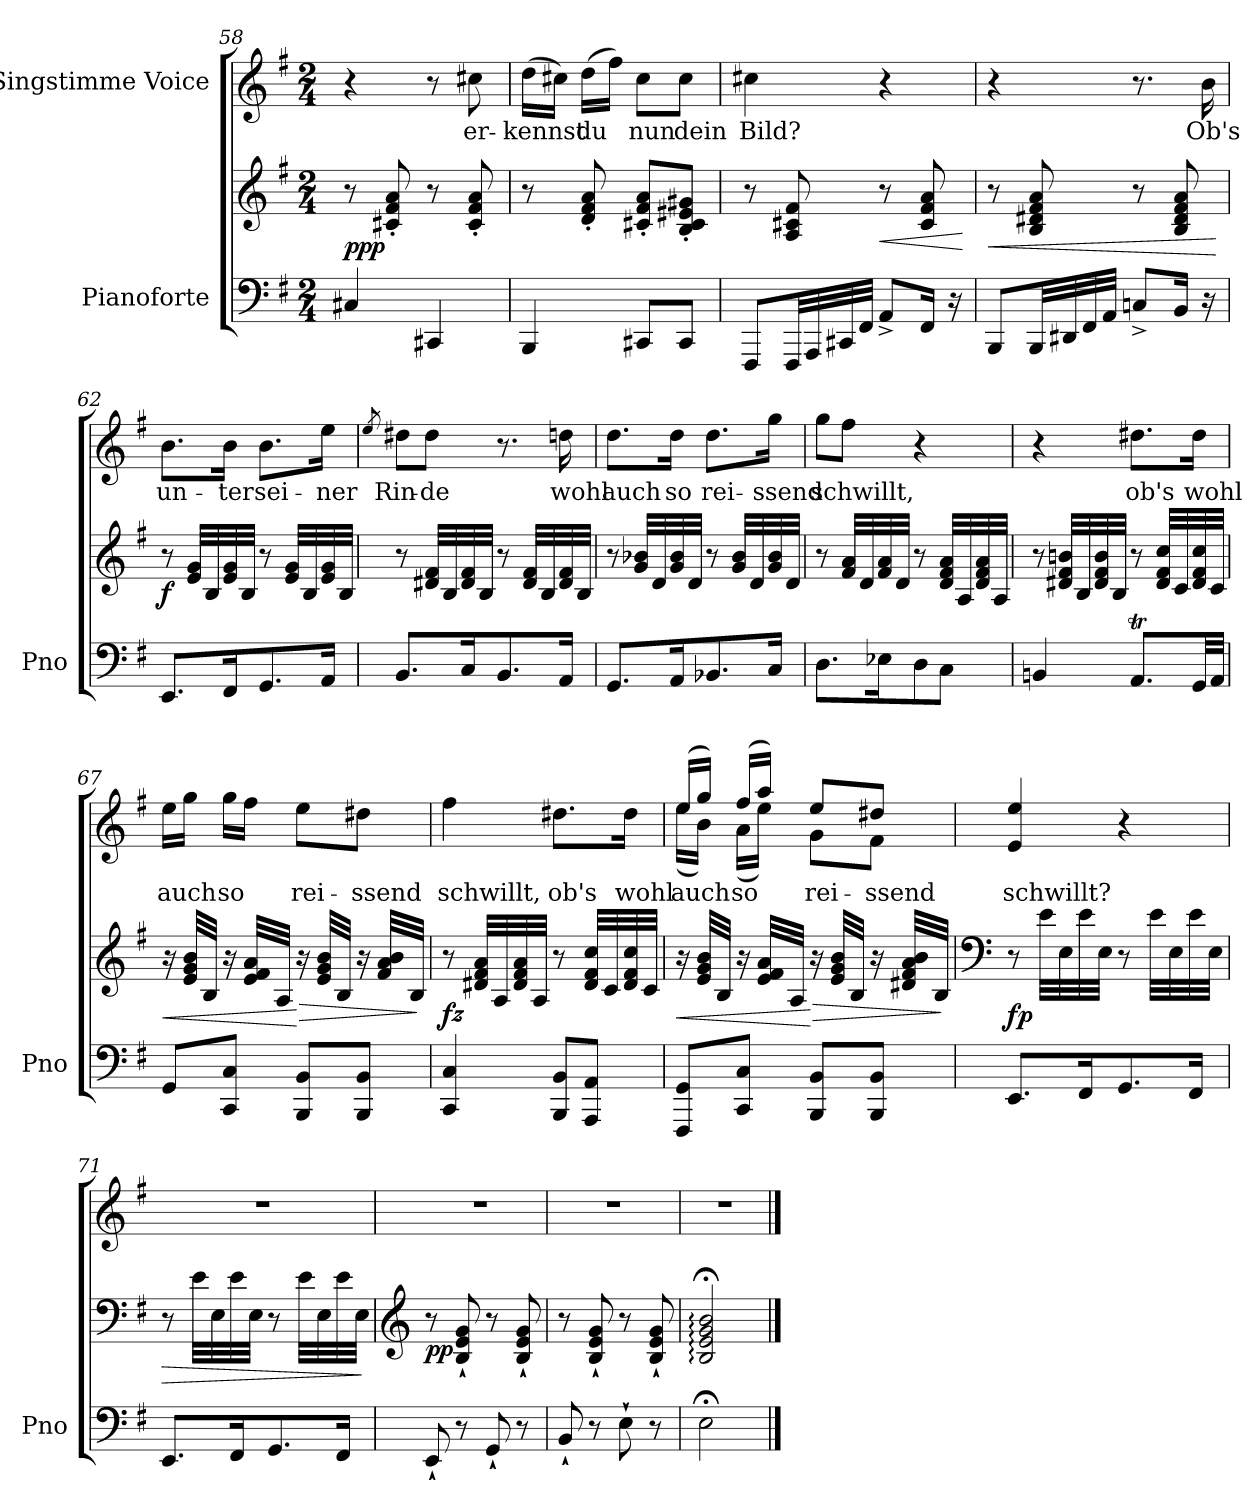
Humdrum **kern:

**kern	**kern	**dynam	**kern	**text
*part2	*part2	*part2	*part1	*part1
*staff3	*staff2	*staff2/3	*staff1	*staff1
*I"Pianoforte	*	*	*I"Singstimme Voice	*
*I'Pno	*	*	*	*
*clefF4	*clefG2	*	*clefG2	*
*k[f#]	*k[f#]	*	*k[f#]	*
*M2/4	*M2/4	*	*M2/4	*
=58	=58	=58	=58	=58
!	!	!LO:DY:b	!	!
4C#X/	8r	ppp	4r	.
.	8c#X/' 8f#/' 8a/'	.	.	.
4CC#X/	8r	.	8r	.
!	!	!	!	!LO:LY:b
.	8c#/' 8f#/' 8a/'	.	8cc#X\	er-
=59	=59	=59	=59	=59
!	!	!	!	!LO:LY:b
4BBB/	8r	.	(>16dd\LL	-kennst
.	.	.	16cc#X\JJ)	.
!	!	!	!	!LO:LY:b
.	8d/' 8f#/' 8a/'	.	(>16dd\LL	du
.	.	.	16ff#\JJ)	.
!	!	!	!	!LO:LY:b
8CC#X/L	8c#X/' 8f#/' 8a/'L	.	8cc#\L	nun
!	!	!	!	!LO:LY:b
8CC#/J	8B/' 8c#/' 8e#X/' 8g#X/'J	.	8cc#\J	dein
!!LO:LB:g=z
=60	=60	=60	=60	=60
!	!	!	!	!LO:LY:b
8FFF#/L	8r	.	4cc#X\	Bild?
32FFF#/LL	8A/ 8c#X/ 8f#/	.	.	.
32AAA/	.	.	.	.
32CC#X/	.	.	.	.
32FF#/JJJ	.	.	.	.
!	!	!LO:HP:b	!	!
8AA^/L	8r	<	4r	.
16FF#/Jk	8c#/ 8f#/ 8a/	.	.	.
16r	.	.	.	.
.	.	[	.	.
=61	=61	=61	=61	=61
!	!	!LO:HP:b	!	!
8BBB/L	8r	<	4r	.
32BBB/LL	8B/ 8d#X/ 8f#/ 8a/	.	.	.
32DD#X/	.	.	.	.
32FF#/	.	.	.	.
32AA/JJJ	.	.	.	.
8Cn^/L	8r	.	8.r	.
16BB/Jk	8B/ 8d#/ 8f#/ 8a/	.	.	.
!	!	!	!	!LO:LY:b
16r	.	.	16b\	Ob's
.	.	[	.	.
=62	=62	=62	=62	=62
!	!	!LO:DY:b	!	!LO:LY:b
8.EE/L	8r	f	8.b\L	un-
.	32e/ 32g/LLL	.	.	.
.	32B/	.	.	.
!	!	!	!	!LO:LY:b
16FF#/K	32e/ 32g/	.	16b\Jk	-ter
.	32B/JJJ	.	.	.
!	!	!	!	!LO:LY:b
8.GG/	8r	.	8.b\L	sei-
.	32e/ 32g/LLL	.	.	.
.	32B/	.	.	.
!	!	!	!	!LO:LY:b
16AA/Jk	32e/ 32g/	.	16ee\Jk	-ner
.	32B/JJJ	.	.	.
=63	=63	=63	=63	=63
.	.	.	8qee/	.
!	!	!	!	!LO:LY:b
8.BB/L	8r	.	8dd#X\L	Rin-
!	!	!	!	!LO:LY:b
.	32d#X/ 32f#/LLL	.	8dd#\J	-de
.	32B/	.	.	.
16C/K	32d#/ 32f#/	.	.	.
.	32B/JJJ	.	.	.
8.BB/	8r	.	8.r	.
.	32d#/ 32f#/LLL	.	.	.
.	32B/	.	.	.
!	!	!	!	!LO:LY:b
16AA/Jk	32d#/ 32f#/	.	16ddn\	wohl
.	32B/JJJ	.	.	.
!!LO:PB:g=z
=64	=64	=64	=64	=64
!	!	!	!	!LO:LY:b
8.GG/L	8r	.	8.dd\L	auch
.	32g/ 32b-X/LLL	.	.	.
.	32d/	.	.	.
!	!	!	!	!LO:LY:b
16AA/K	32g/ 32b-/	.	16dd\Jk	so
.	32d/JJJ	.	.	.
!	!	!	!	!LO:LY:b
8.BB-X/	8r	.	8.dd\L	rei-
.	32g/ 32b-/LLL	.	.	.
.	32d/	.	.	.
!	!	!	!	!LO:LY:b
16C/Jk	32g/ 32b-/	.	16gg\Jk	-ssend
.	32d/JJJ	.	.	.
=65	=65	=65	=65	=65
!	!	!	!	!LO:LY:b
8.D\L	8r	.	8gg\L	schwillt,
.	32f#/ 32a/LLL	.	8ff#\J	.
.	32d/	.	.	.
16E-X\K	32f#/ 32a/	.	.	.
.	32d/JJJ	.	.	.
8D\	8r	.	4r	.
8C\J	32d/ 32f#/ 32a/LLL	.	.	.
.	32A/	.	.	.
.	32d/ 32f#/ 32a/	.	.	.
.	32A/JJJ	.	.	.
=66	=66	=66	=66	=66
4BBn/	8r	.	4r	.
.	32d#X/ 32f#/ 32bn/LLL	.	.	.
.	32B/	.	.	.
.	32d#/ 32f#/ 32b/	.	.	.
.	32B/JJJ	.	.	.
!	!	!	!	!LO:LY:b
8.AAT/L	8r	.	8.dd#X\L	ob's
.	32d#/ 32f#/ 32cc/LLL	.	.	.
.	32c/	.	.	.
!	!	!	!	!LO:LY:b
32GG/LL	32d#/ 32f#/ 32cc/	.	16dd#\Jk	wohl
32AA/JJJ	32c/JJJ	.	.	.
=67	=67	=67	=67	=67
!	!	!LO:HP:b	!	!LO:LY:b
8GG/L	16r	<	16ee\LL	auch
.	32e/ 32g/ 32b/LLL	.	16gg\JJ	.
.	32B/JJJ	.	.	.
!	!	!	!	!LO:LY:b
8CC/ 8C/J	16r	.	16gg\LL	so
.	32e/ 32f#/ 32a/LLL	.	16ff#\JJ	.
.	32A/JJJ	.	.	.
!	!	!LO:HP:n=1:b	!	!LO:LY:b
8BBB/ 8BB/L	16r	[ >	8ee\L	rei-
.	32e/ 32g/ 32b/LLL	.	.	.
.	32B/JJJ	.	.	.
!	!	!	!	!LO:LY:b
8BBB/ 8BB/J	16r	.	8dd#X\J	-ssend
.	32f#/ 32a/ 32b/LLL	.	.	.
.	32B/JJJ	.	.	.
.	.	]	.	.
!!LO:PB:g=z
=68	=68	=68	=68	=68
!	!	!LO:DY:b	!	!LO:LY:b
4CC/ 4C/	8r	fz	4ff#\	schwillt,
.	32d#X/ 32f#/ 32a/LLL	.	.	.
.	32A/	.	.	.
.	32d#/ 32f#/ 32a/	.	.	.
.	32A/JJJ	.	.	.
!	!	!	!	!LO:LY:b
8BBB/ 8BB/L	8r	.	8.dd#X\L	ob's
8AAA/ 8AA/J	32d#/ 32f#/ 32cc/LLL	.	.	.
.	32c/	.	.	.
!	!	!	!	!LO:LY:b
.	32d#/ 32f#/ 32cc/	.	16dd#\Jk	wohl
.	32c/JJJ	.	.	.
=69	=69	=69	=69	=69
!	!	!LO:HP:b	!	!LO:LY:b
*	*	*	*^	*
8FFF#/ 8GG/L	16r	<	(>16ee/LL	(<16ee\LL	auch
.	32e/ 32g/ 32b/LLL	.	16gg/JJ)	16b\JJ)	.
.	32B/JJJ	.	.	.	.
!	!	!	!	!	!LO:LY:b
8CC/ 8C/J	16r	.	(>16ff#/LL	(<16a\LL	so
.	32e/ 32f#/ 32a/LLL	.	16aa/JJ)	16ee\JJ)	.
.	32A/JJJ	.	.	.	.
!	!	!LO:HP:n=1:b	!	!	!LO:LY:b
8BBB/ 8BB/L	16r	[ >	8ee/L	8g\L	rei-
.	32e/ 32g/ 32b/LLL	.	.	.	.
.	32B/JJJ	.	.	.	.
!	!	!	!	!	!LO:LY:b
8BBB/ 8BB/J	16r	.	8dd#X/J	8f#\J	-ssend
.	32d#X/ 32f#/ 32a/ 32b/LLL	.	.	.	.
.	32B/JJJ	.	.	.	.
*	*	*	*v	*v	*
.	.	]	.	.
=70	=70	=70	=70	=70
*	*clefF4	*	*	*
!	!	!LO:DY:b	!	!LO:LY:b
8.EE/L	8r	fp	4e/ 4ee/	schwillt?
.	32e\LLL	.	.	.
.	32E\	.	.	.
16FF#/K	32e\	.	.	.
.	32E\JJJ	.	.	.
8.GG/	8r	.	4r	.
.	32e\LLL	.	.	.
.	32E\	.	.	.
16FF#/Jk	32e\	.	.	.
.	32E\JJJ	.	.	.
=71	=71	=71	=71	=71
!	!	!LO:HP:b	!	!
8.EE/L	8r	>	2r	.
.	32e\LLL	.	.	.
.	32E\	.	.	.
16FF#/K	32e\	.	.	.
.	32E\JJJ	.	.	.
8.GG/	8r	.	.	.
.	32e\LLL	.	.	.
.	32E\	.	.	.
16FF#/Jk	32e\	.	.	.
.	32E\JJJ	.	.	.
.	.	]	.	.
!!LO:LB:g=z
=72	=72	=72	=72	=72
*	*clefG2	*	*	*
!	!	!LO:DY:b	!	!
8EE`/	8r	pp	2r	.
8r	8B/` 8e/` 8g/`	.	.	.
8GG`/	8r	.	.	.
8r	8B/` 8e/` 8g/`	.	.	.
=73	=73	=73	=73	=73
8BB`/	8r	.	2r	.
8r	8B/` 8e/` 8g/`	.	.	.
8E`\	8r	.	.	.
8r	8B/` 8e/` 8g/`	.	.	.
=74	=74	=74	=74	=74
2E;<:\	2B/;<: 2e/;<: 2g/;<: 2b/;<:	.	2r	.
==	==	==	==	==
*-	*-	*-	*-	*-
